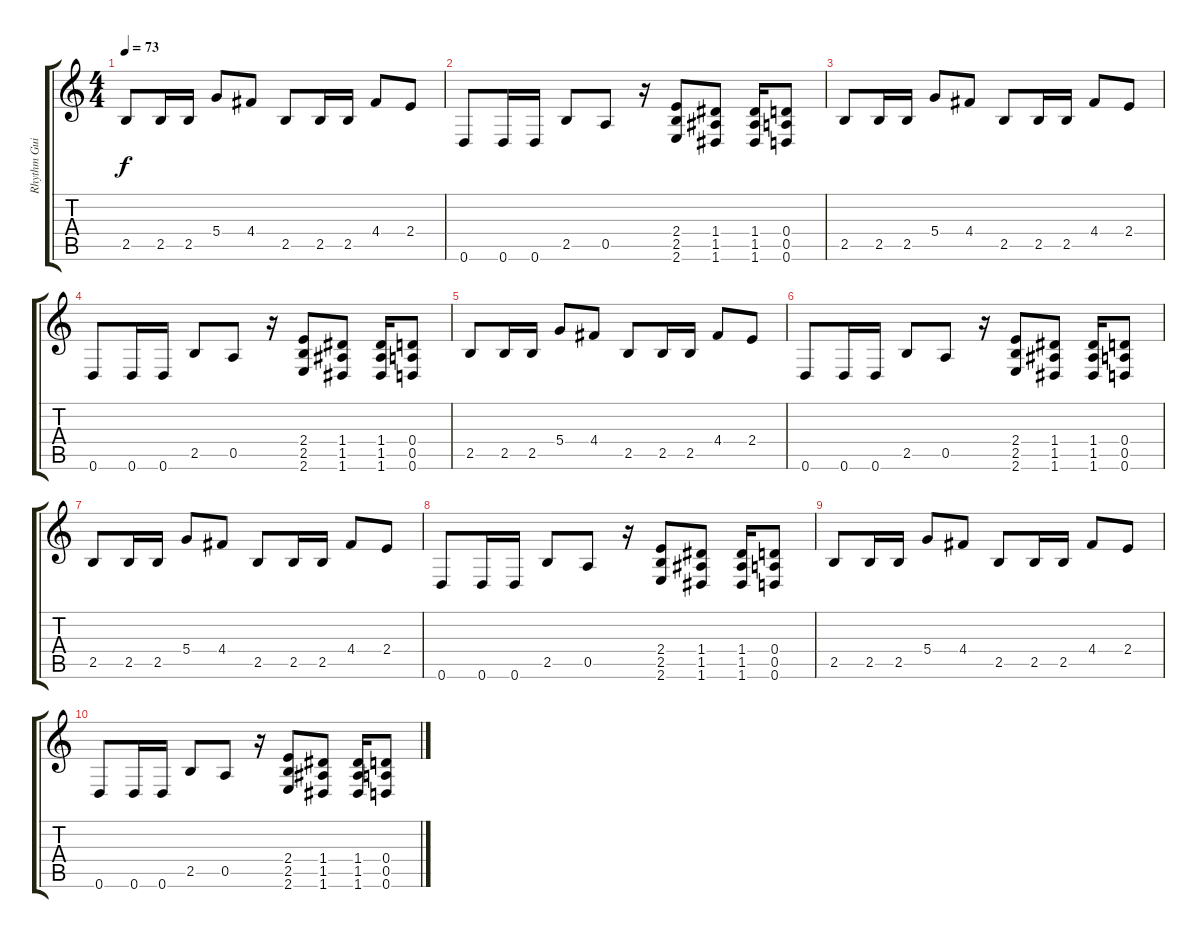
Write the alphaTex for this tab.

\track ("Rhythm Guitar" "Rhythm Gui") {instrument overdrivenguitar}
\staff {score tabs}
\tuning (E4 B3 G3 D3 A2 D2) {hide}
\ts (4 4)
\tempo 73
\clef g2
\ks c
2.5.8{dy f} 2.5.16 2.5.16 5.4.8 4.4.8 2.5.8 2.5.16 2.5.16 4.4.8 2.4.8 |
0.6.8 0.6.16 0.6.16 2.5.8 0.5.8 r.16 (2.4 2.5 2.6).8 (1.4 1.5 1.6).8 (1.4 1.5 1.6).16 (0.4 0.5 0.6).8 |
2.5.8 2.5.16 2.5.16 5.4.8 4.4.8 2.5.8 2.5.16 2.5.16 4.4.8 2.4.8 |
0.6.8 0.6.16 0.6.16 2.5.8 0.5.8 r.16 (2.4 2.5 2.6).8 (1.4 1.5 1.6).8 (1.4 1.5 1.6).16 (0.4 0.5 0.6).8 |
2.5.8 2.5.16 2.5.16 5.4.8 4.4.8 2.5.8 2.5.16 2.5.16 4.4.8 2.4.8 |
0.6.8 0.6.16 0.6.16 2.5.8 0.5.8 r.16 (2.4 2.5 2.6).8 (1.4 1.5 1.6).8 (1.4 1.5 1.6).16 (0.4 0.5 0.6).8 |
2.5.8 2.5.16 2.5.16 5.4.8 4.4.8 2.5.8 2.5.16 2.5.16 4.4.8 2.4.8 |
0.6.8 0.6.16 0.6.16 2.5.8 0.5.8 r.16 (2.4 2.5 2.6).8 (1.4 1.5 1.6).8 (1.4 1.5 1.6).16 (0.4 0.5 0.6).8 |
2.5.8 2.5.16 2.5.16 5.4.8 4.4.8 2.5.8 2.5.16 2.5.16 4.4.8 2.4.8 |
0.6.8 0.6.16 0.6.16 2.5.8 0.5.8 r.16 (2.4 2.5 2.6).8 (1.4 1.5 1.6).8 (1.4 1.5 1.6).16 (0.4 0.5 0.6).8
